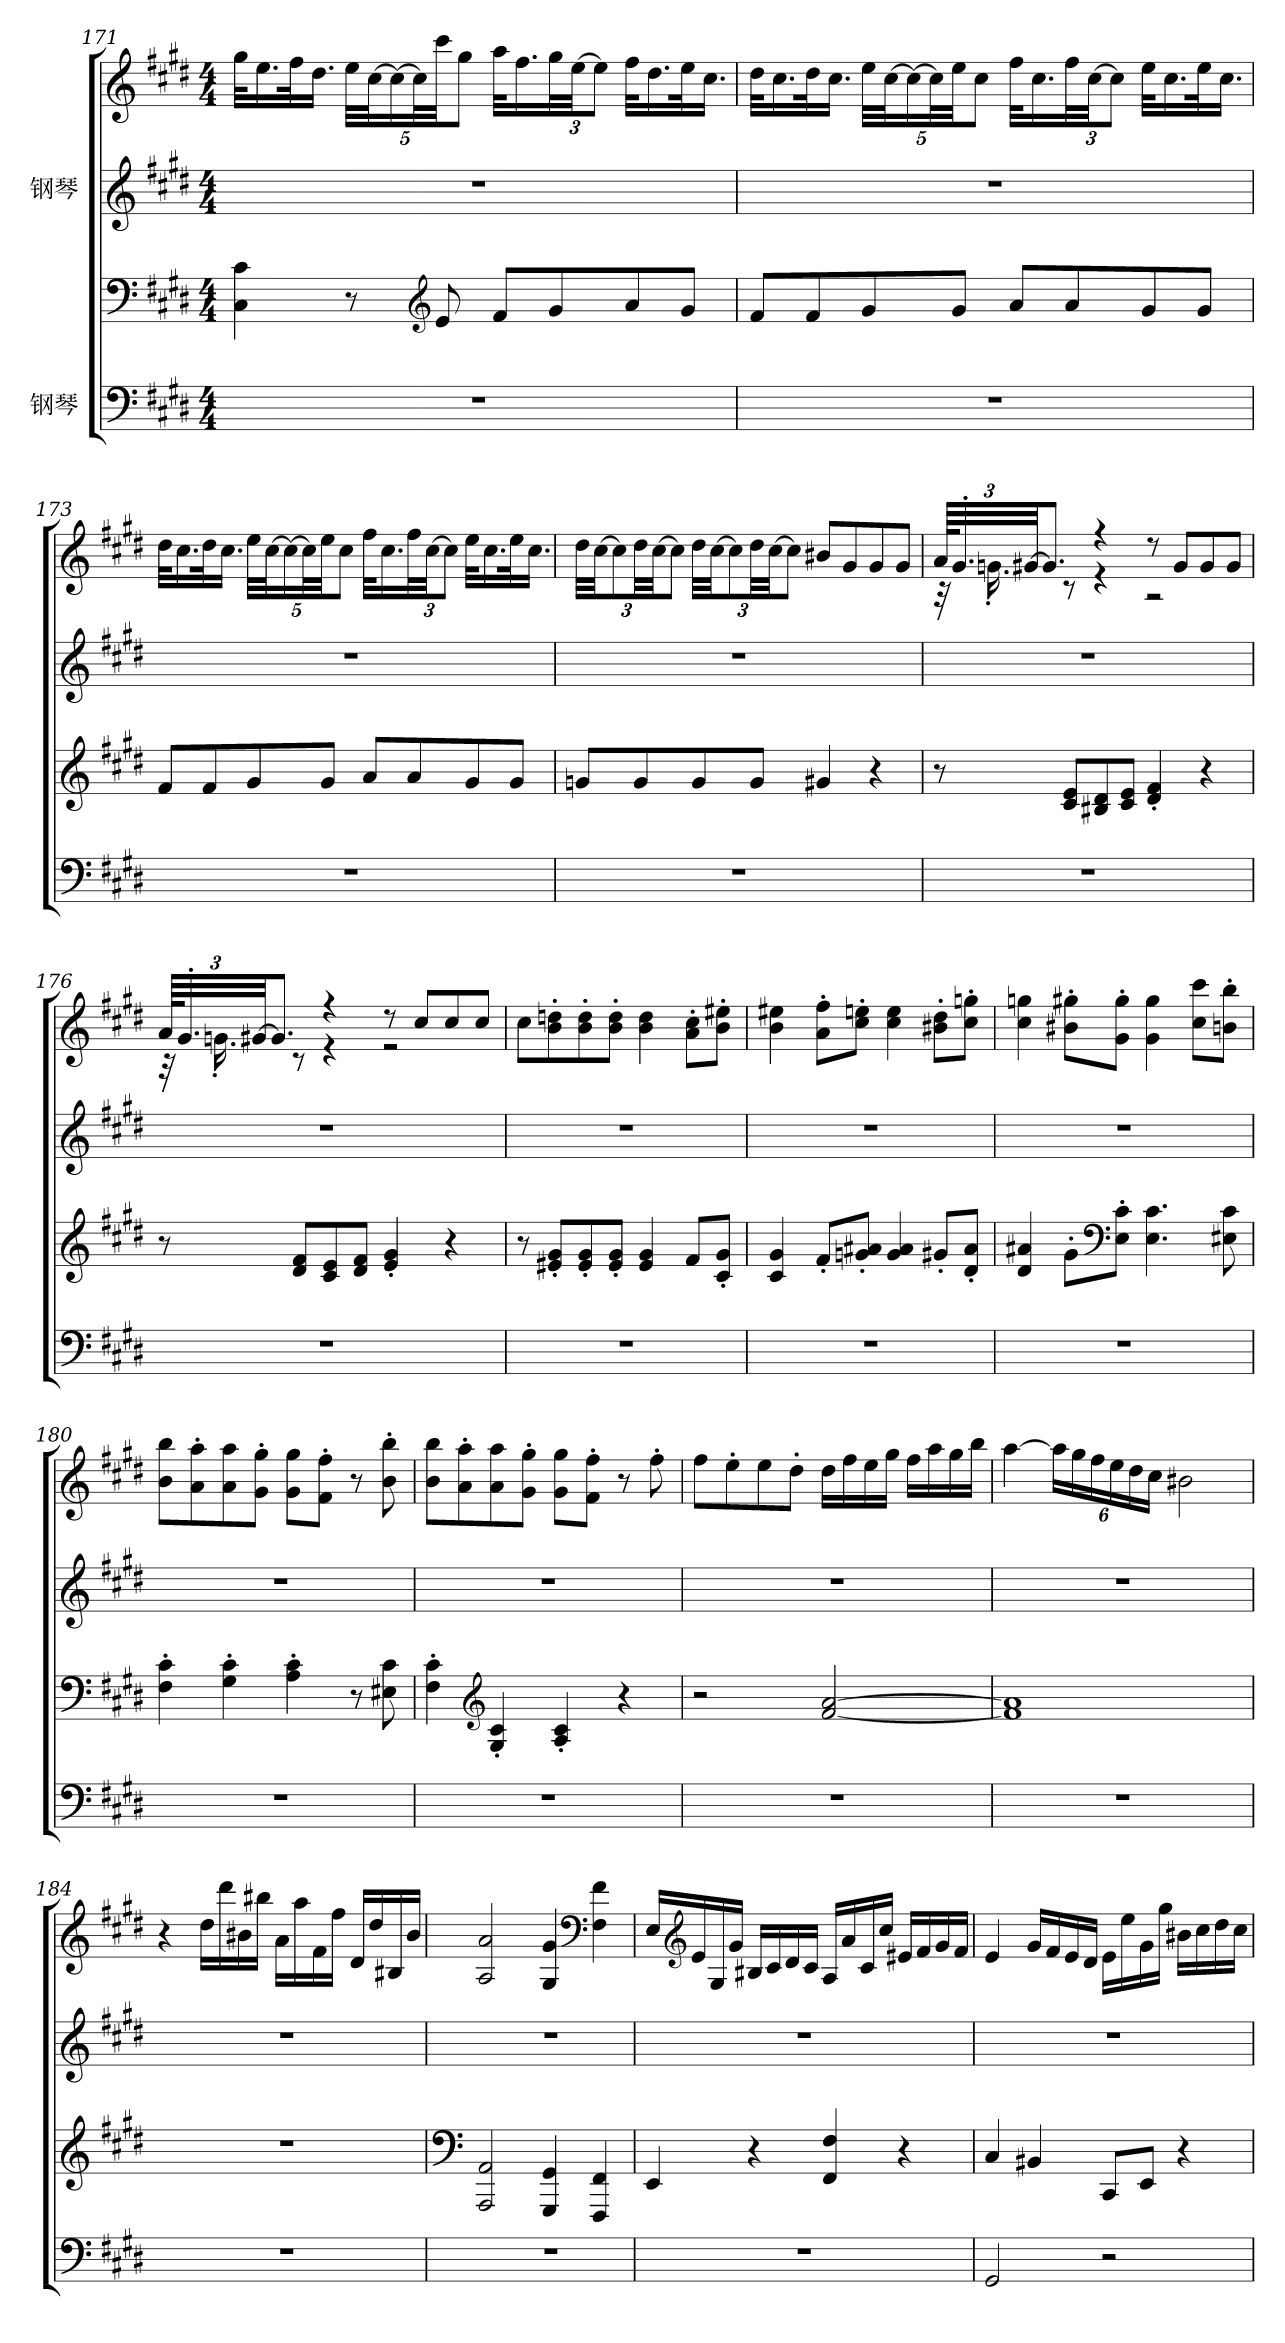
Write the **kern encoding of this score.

**kern	**kern	**kern	**kern
*part2	*part2	*part1	*part1
*staff4	*staff3	*staff2	*staff1
*I"钢琴	*	*I"钢琴	*
!!LO:LB:g=z
*clefF4	*clefF4	*clefG2	*clefG2
*k[f#c#g#d#]	*k[f#c#g#d#]	*k[f#c#g#d#]	*k[f#c#g#d#]
*M4/4	*M4/4	*M4/4	*M4/4
=171	=171	=171	=171
1r	4C#\ 4c#\	1r	32gg#\KLL
.	.	.	16.ee\
.	.	.	32ff#\K
.	.	.	16.dd#\JJ
*	*	*	*Xbrackettup
.	8r	.	40ee\LLL
.	.	.	[40cc#\J
.	.	.	20cc#\_
.	.	.	40cc#\L]
*	*clefG2	*	*
.	8e/	.	40ccc#\JJ
.	.	.	10gg#\J
.	8f#/L	.	32aa\KLL
.	.	.	16.ff#\
.	8g#/	.	48gg#\L
.	.	.	[48ee\JJ
.	.	.	12ee\J]
.	8a/	.	32ff#\KLL
.	.	.	16.dd#\
.	8g#/J	.	32ee\K
.	.	.	16.cc#\JJ
=172	=172	=172	=172
1r	8f#/L	1r	32dd#\KLL
.	.	.	16.cc#\
.	8f#/	.	32dd#\K
.	.	.	16.cc#\JJ
.	8g#/	.	40ee\LLL
.	.	.	[40cc#\J
.	.	.	20cc#\_
.	.	.	40cc#\L]
.	8g#/J	.	40ee\JJ
.	.	.	10cc#\J
.	8a/L	.	32ff#\KLL
.	.	.	16.cc#\
.	8a/	.	48ff#\L
.	.	.	[48cc#\JJ
.	.	.	12cc#\J]
.	8g#/	.	32ee\KLL
.	.	.	16.cc#\
.	8g#/J	.	32ee\K
.	.	.	16.cc#\JJ
!!LO:LB:g=z
=173	=173	=173	=173
1r	8f#/L	1r	32dd#\KLL
.	.	.	16.cc#\
.	8f#/	.	32dd#\K
.	.	.	16.cc#\JJ
.	8g#/	.	40ee\LLL
.	.	.	[40cc#\J
.	.	.	20cc#\_
.	.	.	40cc#\L]
.	8g#/J	.	40ee\JJ
.	.	.	10cc#\J
.	8a/L	.	32ff#\KLL
.	.	.	16.cc#\
.	8a/	.	48ff#\L
.	.	.	[48cc#\JJ
.	.	.	12cc#\J]
.	8g#/	.	32ee\KLL
.	.	.	16.cc#\
.	8g#/J	.	32ee\K
.	.	.	16.cc#\JJ
=174	=174	=174	=174
1r	8gn/L	1r	48dd#\LLL
.	.	.	[48cc#\JJ
.	.	.	12cc#\]
.	8g/	.	48dd#\LL
.	.	.	[48cc#\JJ
.	.	.	12cc#\J]
.	8g/	.	48dd#\LLL
.	.	.	[48cc#\JJ
.	.	.	12cc#\]
.	8g/J	.	48dd#\LL
.	.	.	[48cc#\JJ
.	.	.	12cc#\J]
.	4g#X/	.	8b#X/L
.	.	.	8g#/
.	4r	.	8g#/
.	.	.	8g#/J
!!LO:PB:g=z
=175	=175	=175	=175
*	*	*	*^
1r	8r	1r	96a/KLLL	32r
.	.	.	48.g#'/	.
.	.	.	.	16.gn'\
.	.	.	[48g#X/JJ	.
.	.	.	8.g#/J]	.
.	8c#/ 8e/L	.	.	8r
.	8B#X/ 8d#/	.	4r	4r
.	8c#/ 8e/J	.	.	.
.	4d#/' 4f#/'	.	8r	2r
.	.	.	8g#/L	.
.	4r	.	8g#/	.
.	.	.	8g#/J	.
=176	=176	=176	=176	=176
1r	8r	1r	96a/KLLL	32r
.	.	.	48.g#'/	.
.	.	.	.	16.gn'\
.	.	.	[48g#X/JJ	.
.	.	.	8.g#/J]	.
.	8d#/ 8f#/L	.	.	8r
.	8c#/ 8e/	.	4r	4r
.	8d#/ 8f#/J	.	.	.
.	4e/' 4g#/'	.	8r	2r
.	.	.	8cc#/L	.
.	4r	.	8cc#/	.
.	.	.	8cc#/J	.
*	*	*	*v	*v
=177	=177	=177	=177
1r	8r	1r	8cc#\L
.	8e#X/' 8g#/'L	.	8b\' 8ddn\'
.	8e#/' 8g#/'	.	8b\' 8dd\'
.	8e#/' 8g#/'J	.	8b\' 8dd\'J
.	4e#/ 4g#/	.	4b\ 4dd\
.	8f#/L	.	8a\' 8cc#\'L
.	8c#/' 8g#/'J	.	8b\' 8ee#X\'J
!!LO:LB:g=z
=178	=178	=178	=178
1r	4c#/ 4g#/	1r	4b\ 4ee#X\
.	8f#'/L	.	8a\' 8ff#\'L
.	8gn/' 8a#X/'J	.	8cc#\' 8een\'J
.	4g/ 4a#/	.	4cc#\ 4ee\
.	8g#X'/L	.	8b#X\' 8dd#\'L
.	8d#/' 8a#/'J	.	8cc#\' 8ggn\'J
=179	=179	=179	=179
1r	4d#/ 4a#X/	1r	4cc#\ 4ggn\
.	8g#'\L	.	8b#X\' 8gg#X\'L
*	*clefF4	*	*
.	8E\' 8c#\'J	.	8g#\' 8gg#\'J
.	4.E\ 4.c#\	.	4g#\ 4gg#\
.	.	.	8cc#\ 8ccc#\L
.	8E#X\ 8c#\	.	8bn\' 8bb\'J
=180	=180	=180	=180
1r	4F#\' 4c#\'	1r	8b\ 8bb\L
.	.	.	8a\' 8aa\'
.	4G#\' 4c#\'	.	8a\ 8aa\
.	.	.	8g#\' 8gg#\'J
.	4A\' 4c#\'	.	8g#\ 8gg#\L
.	.	.	8f#\' 8ff#\'J
.	8r	.	8r
.	8E#X\ 8c#\	.	8b\' 8bb\'
!!LO:LB:g=z
=181	=181	=181	=181
1r	4F#\' 4c#\'	1r	8b\ 8bb\L
.	.	.	8a\' 8aa\'
*	*clefG2	*	*
.	4G#/' 4c#/'	.	8a\ 8aa\
.	.	.	8g#\' 8gg#\'J
.	4A/' 4c#/'	.	8g#\ 8gg#\L
.	.	.	8f#\' 8ff#\'J
.	4r	.	8r
.	.	.	8ff#'\
=182	=182	=182	=182
1r	2r	1r	8ff#\L
.	.	.	8ee'\
.	.	.	8ee\
.	.	.	8dd#'\J
.	[2f#/ [2a/	.	16dd#\LL
.	.	.	16ff#\
.	.	.	16ee\
.	.	.	16gg#\JJ
.	.	.	16ff#\LL
.	.	.	16aa\
.	.	.	16gg#\
.	.	.	16bb\JJ
=183	=183	=183	=183
*	*	*	*MM60
1r	1f#] 1a]	1r	[4aa\
.	.	.	24aa\LL]
.	.	.	24gg#\
.	.	.	24ff#\
.	.	.	24ee\
.	.	.	24dd#\
.	.	.	24cc#\JJ
.	.	.	2b#X\
!!LO:PB:g=z
=184	=184	=184	=184
*	*	*	*MM93
1r	1r	1r	4r
.	.	.	16dd#\LL
.	.	.	16ddd#\
.	.	.	16b#X\
.	.	.	16bb#X\JJ
.	.	.	16a\LL
.	.	.	16aa\
.	.	.	16f#\
.	.	.	16ff#\JJ
.	.	.	16d#/LL
.	.	.	16dd#/
.	.	.	16B#X/
.	.	.	16b#/JJ
=185	=185	=185	=185
*	*clefF4	*	*
1r	2AAA/ 2AA/	1r	2A/ 2a/
.	4GGG#/ 4GG#/	.	4G#/ 4g#/
*	*	*	*clefF4
.	4FFF#/ 4FF#/	.	4F#\ 4f#\
!!LO:LB:g=z
=186	=186	=186	=186
1r	4EE/	1r	16E/LL
*	*	*	*clefG2
.	.	.	16e/
.	.	.	16G#/
.	.	.	16g#/JJ
.	4r	.	16B#X/LL
.	.	.	16c#/
.	.	.	16d#/
.	.	.	16c#/JJ
.	4FF#/ 4F#/	.	16A/LL
.	.	.	16a/
.	.	.	16c#/
.	.	.	16cc#/JJ
.	4r	.	16e#X/LL
.	.	.	16f#/
.	.	.	16g#/
.	.	.	16f#/JJ
=187	=187	=187	=187
2GG#/	4C#/	1r	4e/
.	4BB#X/	.	16g#/LL
.	.	.	16f#/
.	.	.	16e/
.	.	.	16d#/JJ
2r	8CC#/L	.	16e\LL
.	.	.	16ee\
.	8EE/J	.	16g#\
.	.	.	16gg#\JJ
.	4r	.	16b#X\LL
.	.	.	16cc#\
.	.	.	16dd#\
.	.	.	16cc#\JJ
=	=	=	=
*-	*-	*-	*-
